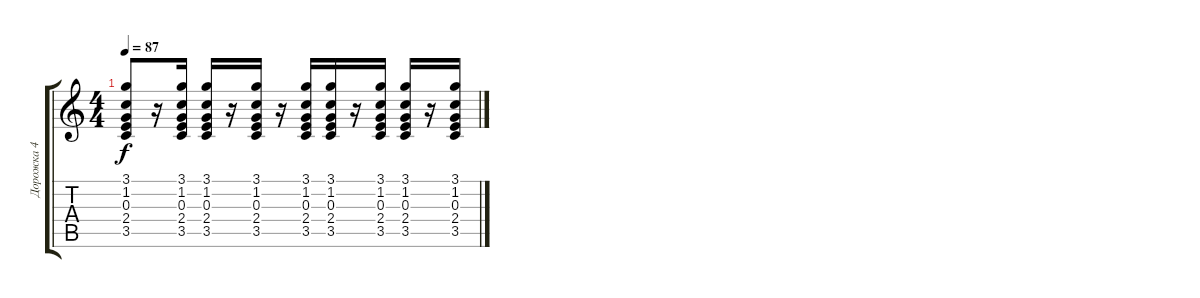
\track ("Дорожка 4" "Дорожка 4") {instrument acousticguitarsteel}
\staff {score tabs}
\tuning (E4 B3 G3 D3 A2 E2) {hide}
\ts (4 4)
\tempo 87
\clef g2
\ks c
(3.1 1.2 0.3 2.4 3.5).8{dy f} r.16 (3.1 1.2 0.3 2.4 3.5).16 (3.1 1.2 0.3 2.4 3.5).16 r.16 (3.1 1.2 0.3 2.4 3.5).16 r.16 (3.1 1.2 0.3 2.4 3.5).16 (3.1 1.2 0.3 2.4 3.5).16 r.16 (3.1 1.2 0.3 2.4 3.5).16 (3.1 1.2 0.3 2.4 3.5).16 r.16 (3.1 1.2 0.3 2.4 3.5).16
